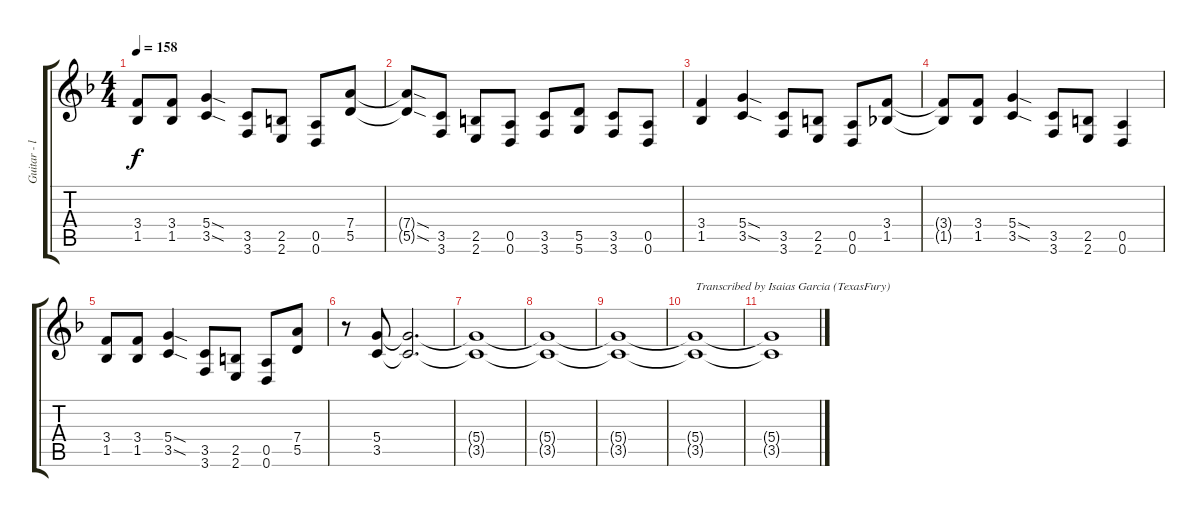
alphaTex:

\track ("Guitar - left" "Guitar - l") {instrument distortionguitar}
\staff {score tabs}
\tuning (E4 B3 G3 D3 A2 D2) {hide}
\ts (4 4)
\tempo 158
\clef g2
\ks f
(3.4 1.5).8{dy f} (3.4 1.5).8 (5.4{sod} 3.5{sod}).4 (3.5 3.6).8 (2.5 2.6).8 (0.5 0.6).8 (7.4 5.5).8 |
(7.4{sod t} 5.5{sod t}).8 (3.5 3.6).8 (2.5 2.6).8 (0.5 0.6).8 (3.5 3.6).8 (5.5 5.6).8 (3.5 3.6).8 (0.5 0.6).8 |
(3.4 1.5).4 (5.4{sod} 3.5{sod}).4 (3.5 3.6).8 (2.5 2.6).8 (0.5 0.6).8 (3.4 1.5).8 |
(3.4{t} 1.5{t}).8 (3.4 1.5).8 (5.4{sod} 3.5{sod}).4 (3.5 3.6).8 (2.5 2.6).8 (0.5 0.6).4 |
(3.4 1.5).8 (3.4 1.5).8 (5.4{sod} 3.5{sod}).4 (3.5 3.6).8 (2.5 2.6).8 (0.5 0.6).8 (7.4 5.5).8 |
r.8 (5.4 3.5).8 (5.4{t} 3.5{t}).2{d} |
(5.4{t} 3.5{t}).1 |
(5.4{t} 3.5{t}).1 |
(5.4{t} 3.5{t}).1 |
(5.4{t} 3.5{t}).1{txt "Transcribed by Isaias Garcia (TexasFury)"} |
(5.4{t} 3.5{t}).1
